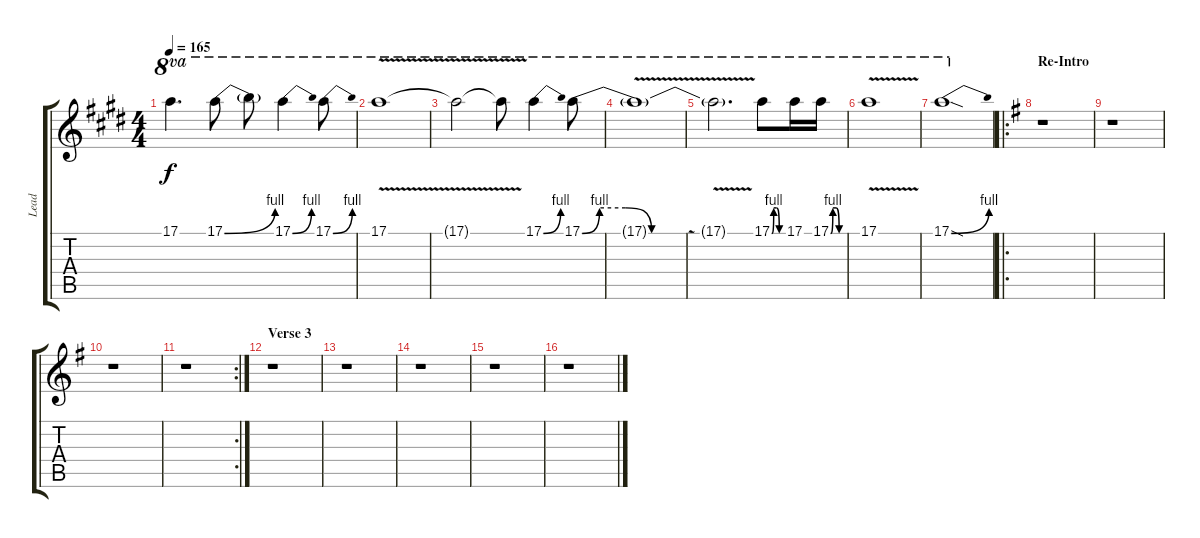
\track ("Lead" "Lead") {instrument distortionguitar}
\staff {score tabs}
\tuning (E4 B3 G3 D3 A2 E2) {hide}
\ts (4 4)
\tempo 165
\clef g2
\ks c#minor
17.1{t}.4{d ot 8va dy f} 17.1{be (bend 0 0 60 4)}.8{ot 8va} 17.1{t}.8{ot 8va} 17.1{be (bend 0 0 60 4)}.4{ot 8va} 17.1{be (bend 0 0 60 4)}.8{ot 8va} |
\ks e
17.1{v}.1{ot 8va} |
\ks c#minor
17.1{v t}.2{ot 8va} 17.1{v t}.8{ot 8va} 17.1{be (bend 0 0 60 4)}.4{ot 8va} 17.1{be (custom 0 0 10 4 25 4 40 0 60 0)}.8{ot 8va} |
17.1{v t}.1{ot 8va} |
17.1{t}.2{d ot 8va} 17.1{be (custom 0 0 10 4 25 4 40 0 60 0)}.8{ot 8va} 17.1.16{ot 8va} 17.1{be (custom 0 0 10 4 25 4 40 0 60 0)}.16{ot 8va} |
\ks e
17.1{v}.1{ot 8va} |
\ks c#minor
17.1{be (bend 0 0 60 4) sod}.1{ot 8va} |
\ro
\section ("" "Re-Intro")
\ks g
r.1 |
r.1 |
r.1 |
\rc 2
r.1 |
\section ("" "Verse 3")
r.1 |
r.1 |
r.1 |
r.1 |
r.1
